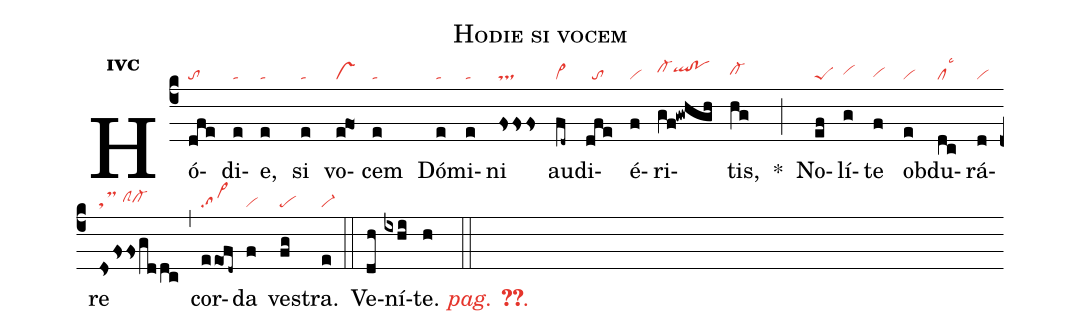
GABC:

name:Hodie si vocem;
office-part:in;
mode:4c;
nabc-lines:1;
%%
initial-style: 1;
name: Hodie si vocem;
mode: 4;
office-part: Invitatorium;
annotation: Inv.;
annotation: iv d;
%%
(c4) Hó(dfe|to)di(e|ta)e,(e|ta) si(e|ta) vo(efO1|vs)cem(e|ta) Dó(e|ta)mi(e|ta)ni(fsfsfs|ts) au(fd~|vi>)di(dfe|//to)é(f|vi)ri(gf!gwhgh|cl-hiqlhi!pohi)tis,(hg|cl-hh) <sp>*</sp>(;) No(ef|peS)lí(g|vihh)te(f|vihg) ob(e|vi)du(dc|cllsc3)rá(d|vi)re(dsfsfsgd/dc|tsM/clShhcl-hh) (,) cor(eeofd~|sa>)da(f|vi) ves(fg|pe)tra.(e|vi-)(::)
<nlba>Ve(dh)ní(ixhi)t{e}. <c><i>pag. <v>\pageref{M-ORIP4c}</v>.</i></c></nlba>(h ::)
